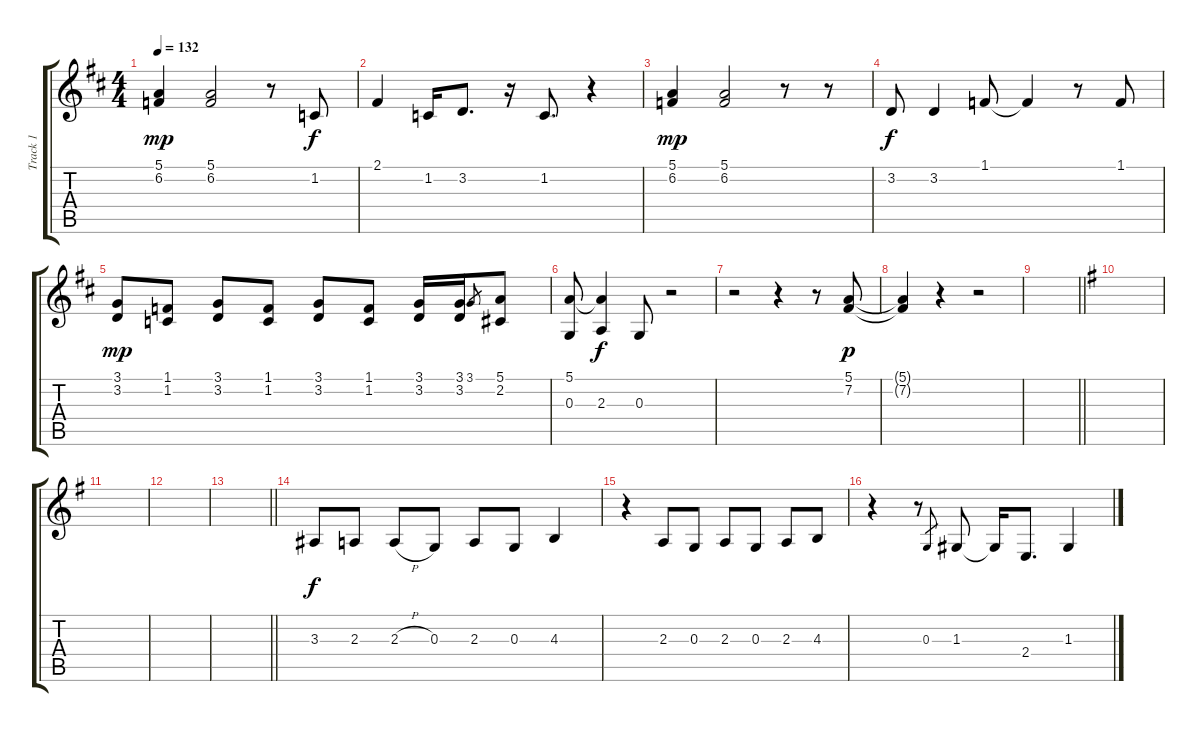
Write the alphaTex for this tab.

\track ("Track 1" "Track 1") {instrument tenorsax}
\staff {score tabs}
\tuning (E4 B3 G3 D3 A2 E2) {hide}
\ts (4 4)
\tempo 132
\clef g2
\ks d
(5.1 6.2).4{dy mp} (5.1 6.2).2 r.8 1.2.8{dy f} |
2.1.4 1.2.16 3.2.8{d} r.16 1.2.8{d} r.4 |
(5.1 6.2).4{dy mp} (5.1 6.2).2 r.8 r.8 |
3.2.8{dy f} 3.2.4 1.1.8 1.1{t}.4 r.8 1.1.8 |
(3.1 3.2).8{dy mp} (1.1 1.2).8 (3.1 3.2).8 (1.1 1.2).8 (3.1 3.2).8 (1.1 1.2).8 (3.1 3.2).16 (3.1 3.2).16 3.1.8{gr} (5.1 2.2).8 |
(5.1 0.3).8 (5.1{t} 2.3).4{dy f} 0.3.8 r.2 |
r.2 r.4 r.8 (5.1 7.2).8{dy p} |
(5.1{t} 7.2{t}).4 r.4 r.2 |
\barLineRight lightlight
|
\ks eminor
|
|
|
\barLineRight lightlight
|
3.3.8{dy f} 2.3.8 2.3{h}.8 0.3.8 2.3.8 0.3.8 4.3.4 |
r.4 2.3.8 0.3.8 2.3.8 0.3.8 2.3.8 4.3.8 |
r.4 r.8 0.3.8{gr} 1.3.8 1.3{t}.16 2.4.8{d} 1.3.4
